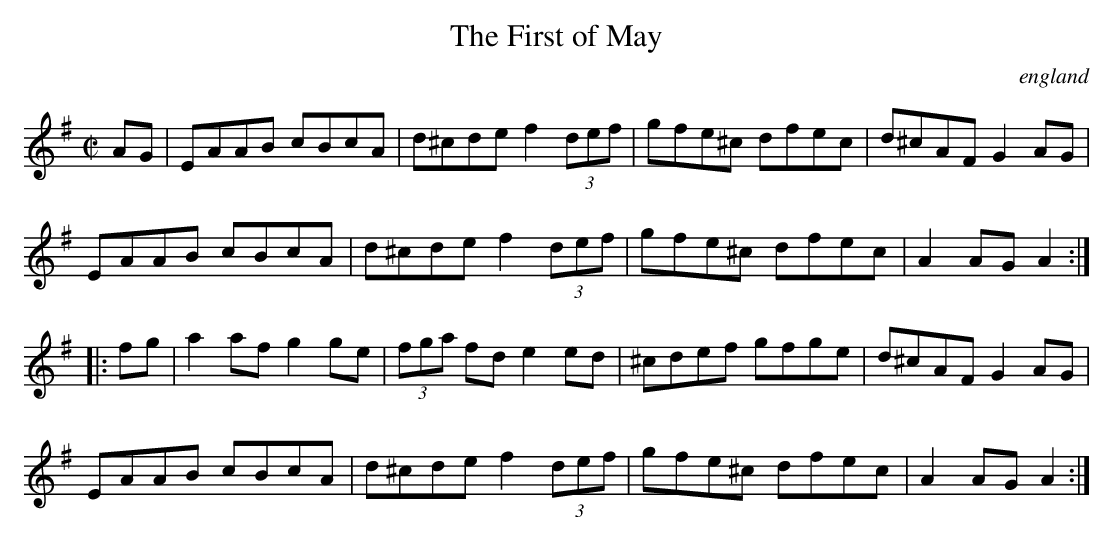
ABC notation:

X:1
T:First of May, The
O:england
M:C|
K:Ador
AG|EAAB cBcA|d^cde f2 (3def|gfe^c dfec|d^cAF G2AG|
EAAB cBcA|d^cde f2 (3def|gfe^c dfec|A2AG A2:|
|:fg|a2af g2ge|(3fga fd e2ed|^cdef gfge|d^cAF G2AG|
EAAB cBcA|d^cde f2 (3def|gfe^c dfec|A2AG A2:|
